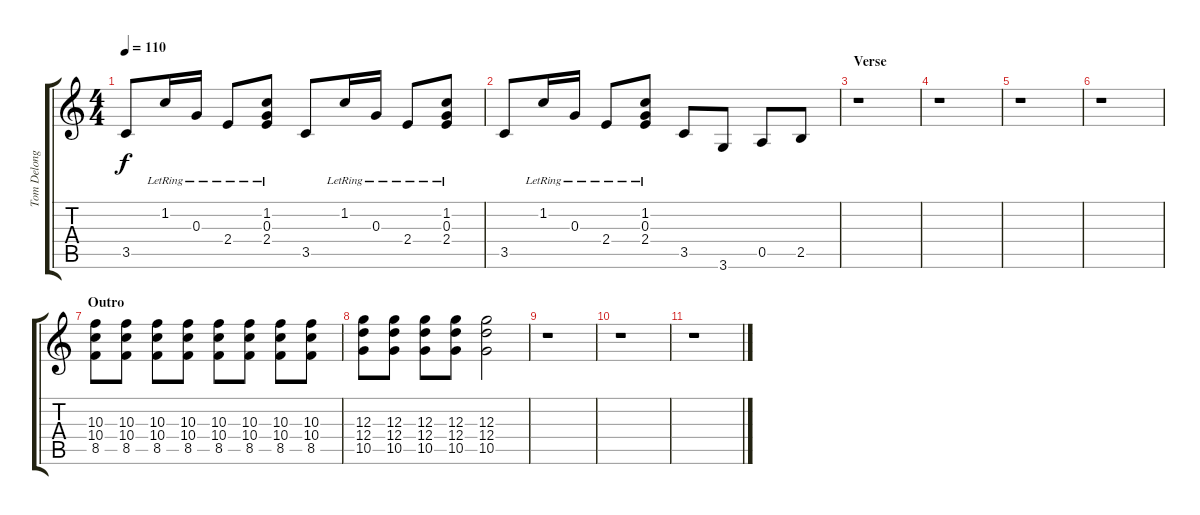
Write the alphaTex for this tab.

\track ("Tom Delonge (Guitarra)" "Tom Delong") {instrument electricguitarclean}
\staff {score tabs}
\tuning (E4 B3 G3 D3 A2 E2) {hide}
\ts (4 4)
\tempo 110
\clef g2
\ks c
3.5.8{dy f} 1.2{lr}.16 0.3{lr}.16 2.4{lr}.8 (1.2{lr} 0.3{lr} 2.4{lr}).8 3.5.8 1.2{lr}.16 0.3{lr}.16 2.4{lr}.8 (1.2{lr} 0.3{lr} 2.4{lr}).8 |
3.5.8 1.2{lr}.16 0.3{lr}.16 2.4{lr}.8 (1.2{lr} 0.3{lr} 2.4{lr}).8 3.5.8 3.6.8 0.5.8 2.5.8 |
\section ("" "Verse")
r.1 |
r.1 |
r.1 |
r.1 |
\section ("" "Outro")
(10.3 10.4 8.5).8 (10.3 10.4 8.5).8 (10.3 10.4 8.5).8 (10.3 10.4 8.5).8 (10.3 10.4 8.5).8 (10.3 10.4 8.5).8 (10.3 10.4 8.5).8 (10.3 10.4 8.5).8 |
(12.3 12.4 10.5).8 (12.3 12.4 10.5).8 (12.3 12.4 10.5).8 (12.3 12.4 10.5).8 (12.3 12.4 10.5).2 |
r.1 |
r.1 |
r.1
